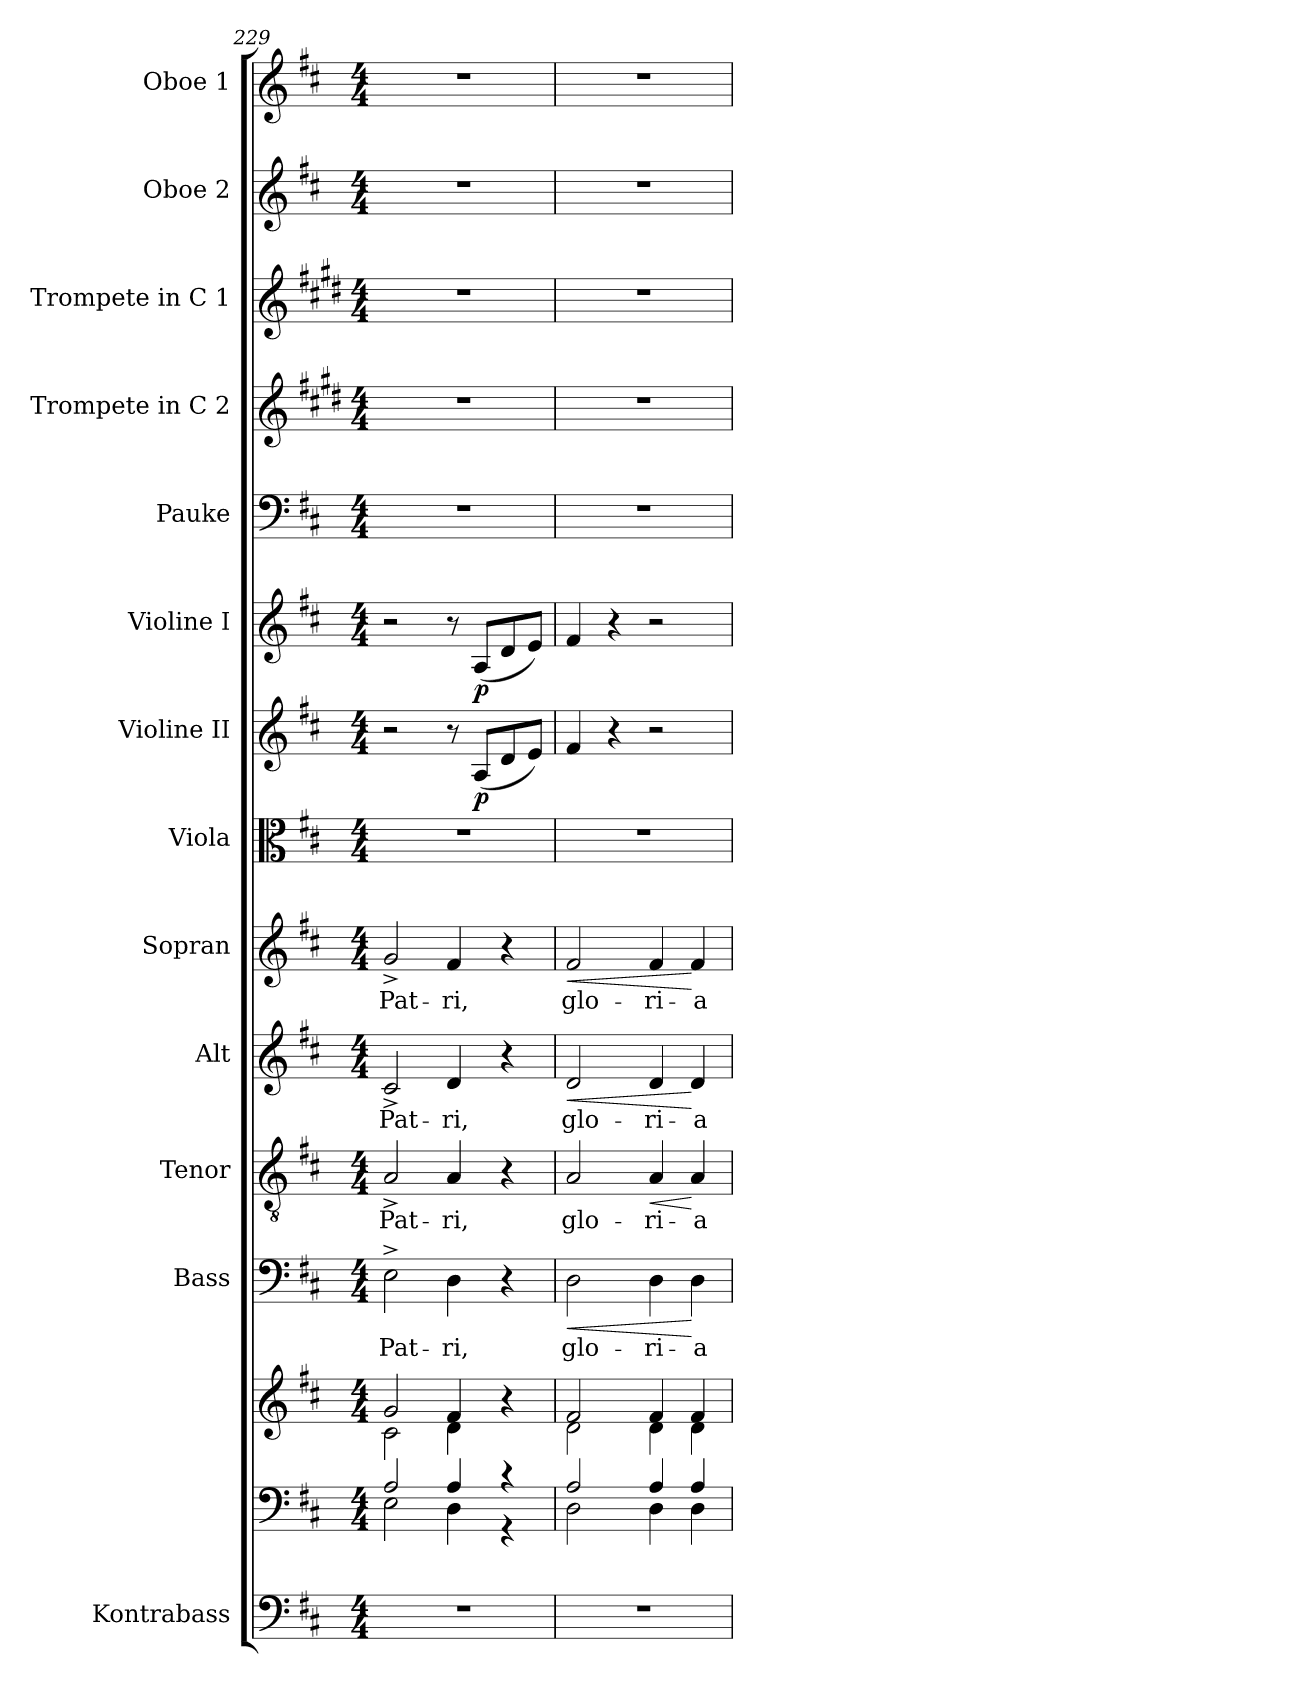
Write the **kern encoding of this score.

**kern	**kern	**kern	**kern	**text	**dynam	**kern	**text	**dynam	**kern	**text	**dynam	**kern	**text	**dynam	**kern	**kern	**dynam	**kern	**dynam	**kern	**kern	**kern	**kern	**kern
*part14	*part13	*part13	*part12	*part12	*part12	*part11	*part11	*part11	*part10	*part10	*part10	*part9	*part9	*part9	*part8	*part7	*part7	*part6	*part6	*part5	*part4	*part3	*part2	*part1
*staff15	*staff14	*staff13	*staff12	*staff12	*staff12	*staff11	*staff11	*staff11	*staff10	*staff10	*staff10	*staff9	*staff9	*staff9	*staff8	*staff7	*staff7	*staff6	*staff6	*staff5	*staff4	*staff3	*staff2	*staff1
*I"Kontrabass	*	*	*I"Bass	*	*	*I"Tenor	*	*	*I"Alt	*	*	*I"Sopran	*	*	*I"Viola	*I"Violine II	*	*I"Violine I	*	*I"Pauke	*I"Trompete in C 2	*I"Trompete in C 1	*I"Oboe 2	*I"Oboe 1
*I'Kb.	*	*	*I'B	*	*	*I'T	*	*	*I'A	*	*	*I'S	*	*	*I'Vla.	*I'Vl. II	*	*I'Vl. I	*	*I'Pk.	*	*	*I'Ob. 2	*I'Ob. 1
*clefF4	*clefF4	*clefG2	*clefF4	*	*	*clefGv2	*	*	*clefG2	*	*	*clefG2	*	*	*clefC3	*clefG2	*	*clefG2	*	*clefF4	*clefG2	*clefG2	*clefG2	*clefG2
*ITrd7c12	*	*	*	*	*	*	*	*	*	*	*	*	*	*	*	*	*	*	*	*	*ITrd1c2	*ITrd1c2	*	*
*k[f#c#]	*k[f#c#]	*k[f#c#]	*k[f#c#]	*	*	*k[f#c#]	*	*	*k[f#c#]	*	*	*k[f#c#]	*	*	*k[f#c#]	*k[f#c#]	*	*k[f#c#]	*	*k[f#c#]	*k[f#c#]	*k[f#c#]	*k[f#c#]	*k[f#c#]
*D:	*D:	*D:	*D:	*	*	*D:	*	*	*D:	*	*	*D:	*	*	*D:	*D:	*	*D:	*	*D:	*D:	*D:	*D:	*D:
*M4/4	*M4/4	*M4/4	*M4/4	*	*	*M4/4	*	*	*M4/4	*	*	*M4/4	*	*	*M4/4	*M4/4	*	*M4/4	*	*M4/4	*M4/4	*M4/4	*M4/4	*M4/4
=229	=229	=229	=229	=229	=229	=229	=229	=229	=229	=229	=229	=229	=229	=229	=229	=229	=229	=229	=229	=229	=229	=229	=229	=229
*	*^	*^	*	*	*	*	*	*	*	*	*	*	*	*	*	*	*	*	*	*	*	*	*	*
!	!	!	!	!	!	!LO:LY:b	!	!	!LO:LY:b	!	!	!LO:LY:b	!	!	!LO:LY:b	!	!	!	!	!	!	!	!	!	!	!
1r	2A/	2E\	2g/	2c#\	2E^>\	Pat-	.	2A^</	Pat-	.	2c#^>/	Pat-	.	2g^</	Pat-	.	1r	2r	.	2r	.	1r	1r	1r	1r	1r
!	!	!	!	!	!	!LO:LY:b	!	!	!LO:LY:b	!	!	!LO:LY:b	!	!	!LO:LY:b	!	!	!	!	!	!	!	!	!	!	!
.	4A/	4D\	4f#/	4d\	4D\	-ri,	.	4A/	-ri,	.	4d/	-ri,	.	4f#/	-ri,	.	.	8r	.	8r	.	.	.	.	.	.
!	!	!	!	!	!	!	!	!	!	!	!	!	!	!	!	!	!	!	!LO:DY:b	!	!LO:DY:b	!	!	!	!	!
.	.	.	.	.	.	.	.	.	.	.	.	.	.	.	.	.	.	(<8A/L	p	(<8A/L	p	.	.	.	.	.
.	4r	4r	4r	4ryy	4r	.	.	4r	.	.	4r	.	.	4r	.	.	.	8d/	.	8d/	.	.	.	.	.	.
.	.	.	.	.	.	.	.	.	.	.	.	.	.	.	.	.	.	8e/J)	.	8e/J)	.	.	.	.	.	.
=230	=230	=230	=230	=230	=230	=230	=230	=230	=230	=230	=230	=230	=230	=230	=230	=230	=230	=230	=230	=230	=230	=230	=230	=230	=230	=230
!	!	!	!	!	!	!LO:LY:b	!LO:HP:b	!	!LO:LY:b	!	!	!LO:LY:b	!LO:HP:b	!	!LO:LY:b	!LO:HP:b	!	!	!	!	!	!	!	!	!	!
1r	2A/	2D\	2f#/	2d\	2D\	glo-	<	2A/	glo-	.	2d/	glo-	<	2f#/	glo-	<	1r	4f#/	.	4f#/	.	1r	1r	1r	1r	1r
.	.	.	.	.	.	.	.	.	.	.	.	.	.	.	.	.	.	4r	.	4r	.	.	.	.	.	.
!	!	!	!	!	!	!LO:LY:b	!	!	!LO:LY:b	!LO:HP:b	!	!LO:LY:b	!	!	!LO:LY:b	!	!	!	!	!	!	!	!	!	!	!
.	4A/	4D\	4f#/	4d\	4D\	-ri-	.	4A/	-ri-	<	4d/	-ri-	.	4f#/	-ri-	.	.	2r	.	2r	.	.	.	.	.	.
!	!	!	!	!	!	!LO:LY:b	!	!	!LO:LY:b	!	!	!LO:LY:b	!	!	!LO:LY:b	!	!	!	!	!	!	!	!	!	!	!
.	4A/	4D\	4f#/	4d\	4D\	-a	[	4A/	-a	[	4d/	-a	[	4f#/	-a	[	.	.	.	.	.	.	.	.	.	.
*	*v	*v	*	*	*	*	*	*	*	*	*	*	*	*	*	*	*	*	*	*	*	*	*	*	*	*
*	*	*v	*v	*	*	*	*	*	*	*	*	*	*	*	*	*	*	*	*	*	*	*	*	*	*
=	=	=	=	=	=	=	=	=	=	=	=	=	=	=	=	=	=	=	=	=	=	=	=	=
*-	*-	*-	*-	*-	*-	*-	*-	*-	*-	*-	*-	*-	*-	*-	*-	*-	*-	*-	*-	*-	*-	*-	*-	*-
